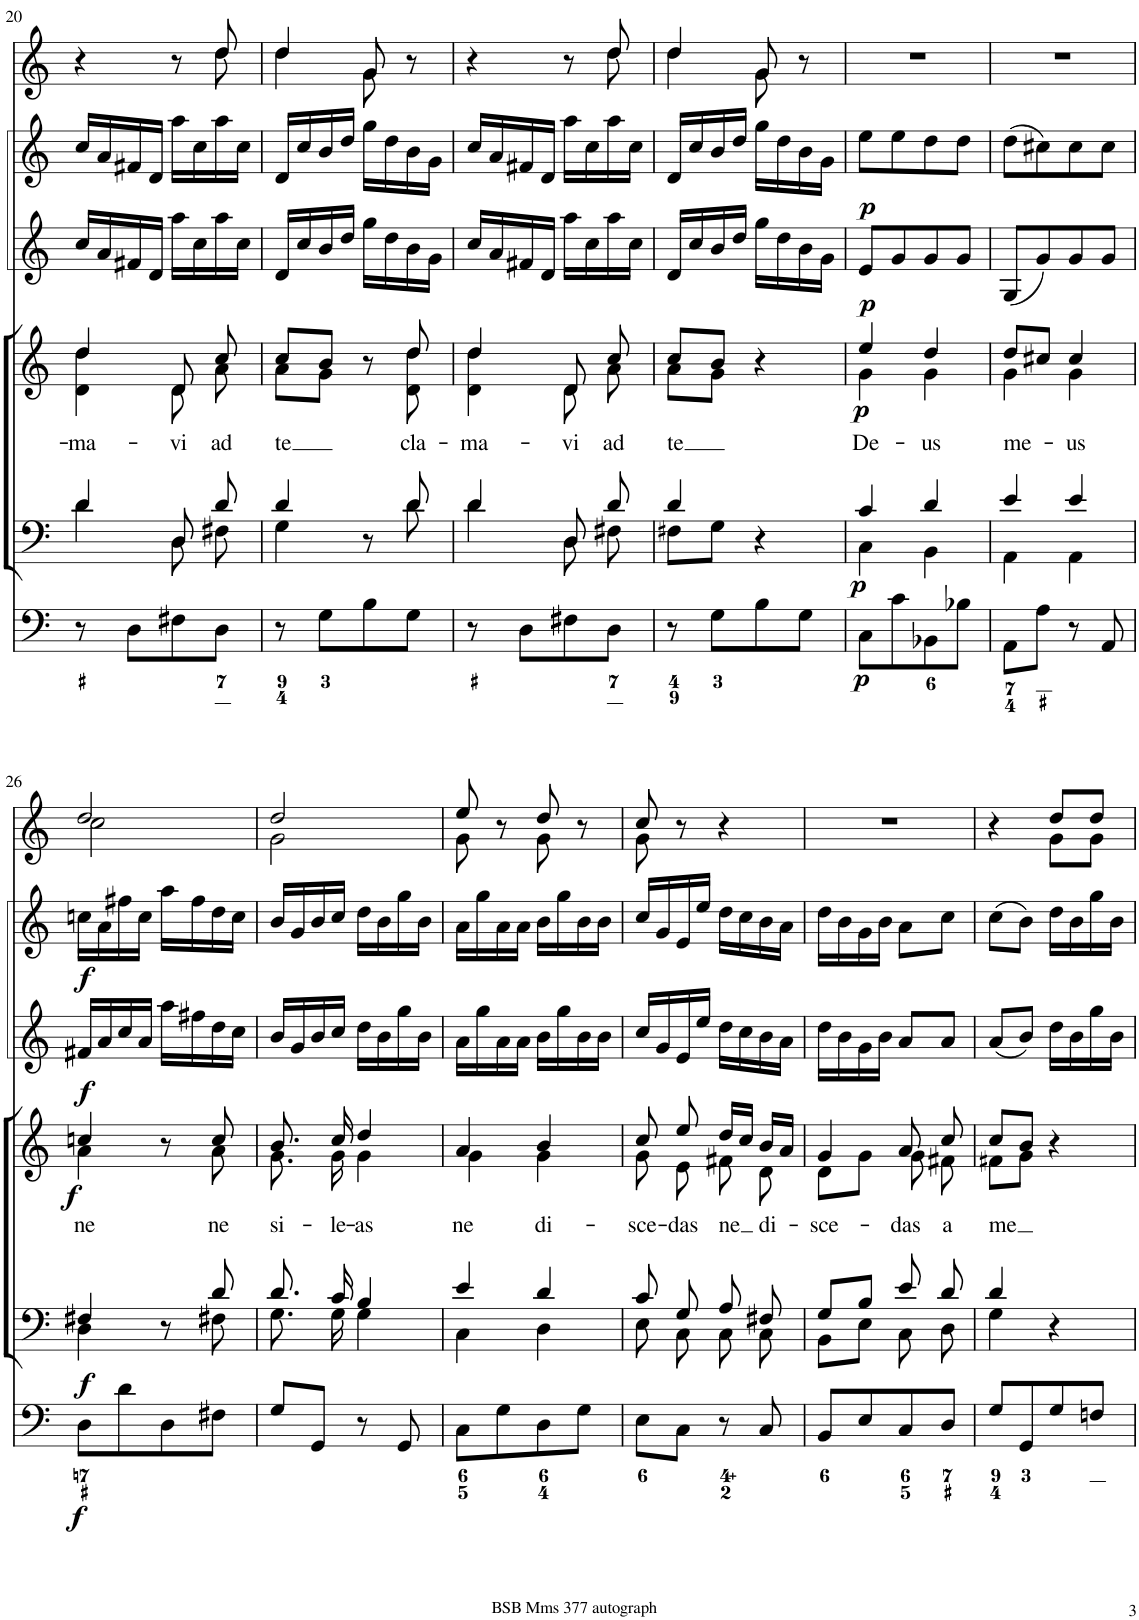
**kern	**dynam	**kern	**dynam	**kern	**text	**dynam	**kern	**dynam	**kern	**dynam	**kern
*part6	*part6	*part5	*part5	*part4	*part4	*part4	*part3	*part3	*part2	*part2	*part1
*staff6	*staff6	*staff5	*staff5	*staff4	*staff4	*staff4	*staff3	*staff3	*staff2	*staff2	*staff1
*I"Organ	*	*I"Voice	*	*I"Voice	*	*	*I"Violin	*	*I"Violini	*	*I"Clarini in C
*	*	*	*	*	*	*	*I'Vln	*	*I'Vln	*	*
!!LO:PB:g=z
*clefF4	*	*clefF4	*	*clefG2	*	*	*clefG2	*	*clefG2	*	*clefG2
*k[]	*	*k[]	*	*k[]	*	*	*k[]	*	*k[]	*	*k[]
*M2/4	*	*M2/4	*	*M2/4	*	*	*M2/4	*	*M2/4	*	*M2/4
=20	=20	=20	=20	=20	=20	=20	=20	=20	=20	=20	=20
*	*	*^	*	*	*	*	*	*	*	*	*
!	!	!	!	!	!	!LO:LY:b	!	!	!	!	!	!
*	*	*	*	*	*^	*	*	*	*	*	*	*^
8r	.	4d/	4d\	.	4dd/	4d\ 4dd\	-ma-	.	16cc/LL	.	16cc/LL	.	4r	4.ryy
.	.	.	.	.	.	.	.	.	16a/	.	16a/	.	.	.
8D\L	.	.	.	.	.	.	.	.	16f#X/	.	16f#X/	.	.	.
.	.	.	.	.	.	.	.	.	16d/JJ	.	16d/JJ	.	.	.
!	!	!	!	!	!	!	!LO:LY:b	!	!	!	!	!	!	!
8F#X\	.	8D/	8D\	.	8d/	8d\	-vi	.	16aa\LL	.	16aa\LL	.	8r	.
.	.	.	.	.	.	.	.	.	16cc\	.	16cc\	.	.	.
!	!	!	!	!	!	!	!LO:LY:b	!	!	!	!	!	!	!
8D\J	.	8d/	8F#X\	.	8cc/	8a\	ad	.	16aa\	.	16aa\	.	8dd/	8dd\
.	.	.	.	.	.	.	.	.	16cc\JJ	.	16cc\JJ	.	.	.
=21	=21	=21	=21	=21	=21	=21	=21	=21	=21	=21	=21	=21	=21	=21
!	!	!	!	!	!	!	!LO:LY:b	!	!	!	!	!	!	!
8r	.	4d/	4G\	.	8cc/L	8a\L	te	.	16d/LL	.	16d/LL	.	4dd/	4dd\
.	.	.	.	.	.	.	.	.	16cc/	.	16cc/	.	.	.
8G\L	.	.	.	.	8b/J	8g\J	.	.	16b/	.	16b/	.	.	.
.	.	.	.	.	.	.	.	.	16dd/JJ	.	16dd/JJ	.	.	.
8B\	.	8r	8ryy	.	8r	8ryy	.	.	16gg\LL	.	16gg\LL	.	8g/	8g\
.	.	.	.	.	.	.	.	.	16dd\	.	16dd\	.	.	.
!	!	!	!	!	!	!	!LO:LY:b	!	!	!	!	!	!	!
8G\J	.	8d/	8d\	.	8dd/	8d\ 8dd\	cla-	.	16b\	.	16b\	.	8r	8ryy
.	.	.	.	.	.	.	.	.	16g\JJ	.	16g\JJ	.	.	.
=22	=22	=22	=22	=22	=22	=22	=22	=22	=22	=22	=22	=22	=22	=22
!	!	!	!	!	!	!	!LO:LY:b	!	!	!	!	!	!	!
8r	.	4d/	4d\	.	4dd/	4d\ 4dd\	-ma-	.	16cc/LL	.	16cc/LL	.	4r	4.ryy
.	.	.	.	.	.	.	.	.	16a/	.	16a/	.	.	.
8D\L	.	.	.	.	.	.	.	.	16f#X/	.	16f#X/	.	.	.
.	.	.	.	.	.	.	.	.	16d/JJ	.	16d/JJ	.	.	.
!	!	!	!	!	!	!	!LO:LY:b	!	!	!	!	!	!	!
8F#X\	.	8D/	8D\	.	8d/	8d\	-vi	.	16aa\LL	.	16aa\LL	.	8r	.
.	.	.	.	.	.	.	.	.	16cc\	.	16cc\	.	.	.
!	!	!	!	!	!	!	!LO:LY:b	!	!	!	!	!	!	!
8D\J	.	8d/	8F#X\	.	8cc/	8a\	ad	.	16aa\	.	16aa\	.	8dd/	8dd\
.	.	.	.	.	.	.	.	.	16cc\JJ	.	16cc\JJ	.	.	.
=23	=23	=23	=23	=23	=23	=23	=23	=23	=23	=23	=23	=23	=23	=23
!	!	!	!	!	!	!	!LO:LY:b	!	!	!	!	!	!	!
8r	.	4d/	8F#X\L	.	8cc/L	8a\L	te	.	16d/LL	.	16d/LL	.	4dd/	4dd\
.	.	.	.	.	.	.	.	.	16cc/	.	16cc/	.	.	.
8G\L	.	.	8G\J	.	8b/J	8g\J	.	.	16b/	.	16b/	.	.	.
.	.	.	.	.	.	.	.	.	16dd/JJ	.	16dd/JJ	.	.	.
8B\	.	4r	4ryy	.	4r	4ryy	.	.	16gg\LL	.	16gg\LL	.	8g/	8g\
.	.	.	.	.	.	.	.	.	16dd\	.	16dd\	.	.	.
8G\J	.	.	.	.	.	.	.	.	16b\	.	16b\	.	8r	8ryy
.	.	.	.	.	.	.	.	.	16g\JJ	.	16g\JJ	.	.	.
*	*	*	*	*	*	*	*	*	*	*	*	*	*v	*v
=24	=24	=24	=24	=24	=24	=24	=24	=24	=24	=24	=24	=24	=24
!	!LO:DY:b	!	!	!LO:DY:b	!	!	!LO:LY:b	!LO:DY:b	!	!LO:DY:b	!	!LO:DY:b	!
8C\L	p	4c/	4C\	p	4ee/	4g\	De-	p	8e/L	p	8ee\L	p	2r
8c\	.	.	.	.	.	.	.	.	8g/	.	8ee\	.	.
!	!	!	!	!	!	!	!LO:LY:b	!	!	!	!	!	!
8BB-X\	.	4d/	4BB\	.	4dd/	4g\	-us	.	8g/	.	8dd\	.	.
8B-X\J	.	.	.	.	.	.	.	.	8g/J	.	8dd\J	.	.
=25	=25	=25	=25	=25	=25	=25	=25	=25	=25	=25	=25	=25	=25
!	!	!	!	!	!	!	!LO:LY:b	!	!	!	!	!	!
8AA\L	.	4e/	4AA\	.	8dd/L	4g\	me-	.	(8G/L	.	(8dd\L	.	2r
8A\J	.	.	.	.	8cc#X/J	.	.	.	8g/)	.	8cc#X\)	.	.
!	!	!	!	!	!	!	!LO:LY:b	!	!	!	!	!	!
8r	.	4e/	4AA\	.	4cc#/	4g\	-us	.	8g/	.	8cc#\	.	.
8AA/	.	.	.	.	.	.	.	.	8g/J	.	8cc#\J	.	.
!!LO:LB:g=z
=26	=26	=26	=26	=26	=26	=26	=26	=26	=26	=26	=26	=26	=26
!	!LO:DY:b	!	!	!LO:DY:b	!	!	!LO:LY:b	!LO:DY:b	!	!LO:DY:b	!	!LO:DY:b	!
*	*	*	*	*	*	*	*	*	*	*	*	*	*^
8D\L	f	4F#X/	4D\	f	4ccn/	4a\	ne	f	16f#X/LL	f	16ccn\LL	f	2dd/	2cc\
.	.	.	.	.	.	.	.	.	16a/	.	16a\	.	.	.
8d\	.	.	.	.	.	.	.	.	16cc/	.	16ff#X\	.	.	.
.	.	.	.	.	.	.	.	.	16a/JJ	.	16cc\JJ	.	.	.
8D\	.	8r	8ryy	.	8r	8ryy	.	.	16aa\LL	.	16aa\LL	.	.	.
.	.	.	.	.	.	.	.	.	16ff#X\	.	16ff#\	.	.	.
!	!	!	!	!	!	!	!LO:LY:b	!	!	!	!	!	!	!
8F#X\J	.	8d/	8F#X\	.	8cc/	8a\	ne	.	16dd\	.	16dd\	.	.	.
.	.	.	.	.	.	.	.	.	16cc\JJ	.	16cc\JJ	.	.	.
=27	=27	=27	=27	=27	=27	=27	=27	=27	=27	=27	=27	=27	=27	=27
!	!	!	!	!	!	!	!LO:LY:b	!	!	!	!	!	!	!
8G/L	.	8.d/	8.G\	.	8.b/	8.g\	si-	.	16b/LL	.	16b/LL	.	2dd/	2g\
.	.	.	.	.	.	.	.	.	16g/	.	16g/	.	.	.
8GG/J	.	.	.	.	.	.	.	.	16b/	.	16b/	.	.	.
!	!	!	!	!	!	!	!LO:LY:b	!	!	!	!	!	!	!
.	.	16c/	16G\	.	16cc/	16g\	-le-	.	16cc/JJ	.	16cc/JJ	.	.	.
!	!	!	!	!	!	!	!LO:LY:b	!	!	!	!	!	!	!
8r	.	4B/	4G\	.	4dd/	4g\	-as	.	16dd\LL	.	16dd\LL	.	.	.
.	.	.	.	.	.	.	.	.	16b\	.	16b\	.	.	.
8GG/	.	.	.	.	.	.	.	.	16gg\	.	16gg\	.	.	.
.	.	.	.	.	.	.	.	.	16b\JJ	.	16b\JJ	.	.	.
=28	=28	=28	=28	=28	=28	=28	=28	=28	=28	=28	=28	=28	=28	=28
!	!	!	!	!	!	!	!LO:LY:b	!	!	!	!	!	!	!
8C\L	.	4e/	4C\	.	4a/	4g\	ne	.	16a\LL	.	16a\LL	.	8ee/	8g\
.	.	.	.	.	.	.	.	.	16gg\	.	16gg\	.	.	.
8G\	.	.	.	.	.	.	.	.	16a\	.	16a\	.	8r	8ryy
.	.	.	.	.	.	.	.	.	16a\JJ	.	16a\JJ	.	.	.
!	!	!	!	!	!	!	!LO:LY:b	!	!	!	!	!	!	!
8D\	.	4d/	4D\	.	4b/	4g\	di-	.	16b\LL	.	16b\LL	.	8dd/	8g\
.	.	.	.	.	.	.	.	.	16gg\	.	16gg\	.	.	.
8G\J	.	.	.	.	.	.	.	.	16b\	.	16b\	.	8r	8ryy
.	.	.	.	.	.	.	.	.	16b\JJ	.	16b\JJ	.	.	.
=29	=29	=29	=29	=29	=29	=29	=29	=29	=29	=29	=29	=29	=29	=29
!	!	!	!	!	!	!	!LO:LY:b	!	!	!	!	!	!	!
8E\L	.	8c/	8E\	.	8cc/	8g\	-sce-	.	16cc/LL	.	16cc/LL	.	8cc/	8g\
.	.	.	.	.	.	.	.	.	16g/	.	16g/	.	.	.
!	!	!	!	!	!	!	!LO:LY:b	!	!	!	!	!	!	!
8C\J	.	8G/	8C\	.	8ee/	8e\	-das	.	16e/	.	16e/	.	8r	4.ryy
.	.	.	.	.	.	.	.	.	16ee/JJ	.	16ee/JJ	.	.	.
!	!	!	!	!	!	!	!LO:LY:b	!	!	!	!	!	!	!
8r	.	8A/	8C\	.	16dd/LL	8f#X\	ne	.	16dd\LL	.	16dd\LL	.	4r	.
.	.	.	.	.	16cc/JJ	.	.	.	16cc\	.	16cc\	.	.	.
!	!	!	!	!	!	!	!LO:LY:b	!	!	!	!	!	!	!
8C/	.	8F#X/	8C\	.	16b/LL	8d\	di-	.	16b\	.	16b\	.	.	.
.	.	.	.	.	16a/JJ	.	.	.	16a\JJ	.	16a\JJ	.	.	.
*	*	*	*	*	*	*	*	*	*	*	*	*	*v	*v
=30	=30	=30	=30	=30	=30	=30	=30	=30	=30	=30	=30	=30	=30
!	!	!	!	!	!	!	!LO:LY:b	!	!	!	!	!	!
8BB/L	.	8G/L	8BB\L	.	4g/	8d\L	-sce-	.	16dd\LL	.	16dd\LL	.	2r
.	.	.	.	.	.	.	.	.	16b\	.	16b\	.	.
8E/	.	8B/J	8E\J	.	.	8g\J	.	.	16g\	.	16g\	.	.
.	.	.	.	.	.	.	.	.	16b\JJ	.	16b\JJ	.	.
!	!	!	!	!	!	!	!LO:LY:b	!	!	!	!	!	!
8C/	.	8e/	8C\	.	8a/	8g\	-das	.	8a/L	.	8a\L	.	.
!	!	!	!	!	!	!	!LO:LY:b	!	!	!	!	!	!
8D/J	.	8d/	8D\	.	8cc/	8f#X\	a	.	8a/J	.	8cc\J	.	.
=31	=31	=31	=31	=31	=31	=31	=31	=31	=31	=31	=31	=31	=31
!	!	!	!	!	!	!	!LO:LY:b	!	!	!	!	!	!
*	*	*	*	*	*	*	*	*	*	*	*	*	*^
8G/L	.	4d/	4G\	.	8cc/L	8f#X\L	me	.	(8a/L	.	(8cc\L	.	4r	4ryy
8GG/	.	.	.	.	8b/J	8g\J	.	.	8b/J)	.	8b\J)	.	.	.
8G/	.	4r	4ryy	.	4r	4ryy	.	.	16dd\LL	.	16dd\LL	.	8dd/L	8g\L
.	.	.	.	.	.	.	.	.	16b\	.	16b\	.	.	.
8Fn/J	.	.	.	.	.	.	.	.	16gg\	.	16gg\	.	8dd/J	8g\J
.	.	.	.	.	.	.	.	.	16b\JJ	.	16b\JJ	.	.	.
*	*	*v	*v	*	*	*	*	*	*	*	*	*	*v	*v
*	*	*	*	*v	*v	*	*	*	*	*	*	*
=	=	=	=	=	=	=	=	=	=	=	=
*-	*-	*-	*-	*-	*-	*-	*-	*-	*-	*-	*-
